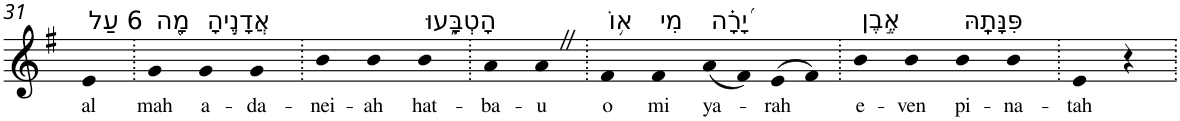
**kern	**text
*part1	*part1
*staff1	*staff1
*I"Piano	*
*I'Pno	*
!!LO:PB:g=z
*clefG2	*
*k[f#]	*
*G:	*
=31	=31
!LO:TX:a:t=6 עַל	!
!	!LO:LY:b
4e	al
=32.	=32.
!LO:TX:a:t=מָ֭ה	!
!	!LO:LY:b
4g	mah
!LO:TX:a:t=אֲדָנֶ֣יהָ	!
!	!LO:LY:b
4g	a-
!	!LO:LY:b
4g	-da-
=33.	=33.
!	!LO:LY:b
4b	-nei-
!	!LO:LY:b
4b	-ah
!LO:TX:a:t=הָטְבָּ֑עוּ	!
!	!LO:LY:b
4b	hat-
=34.	=34.
!	!LO:LY:b
4a	-ba-
!	!LO:LY:b
4aZ	-u
=35.	=35.
!LO:TX:a:t=א֥וֹ	!
!	!LO:LY:b
4f#	o
!LO:TX:a:t=מִי	!
!	!LO:LY:b
4f#	mi
!LO:TX:a:t=יָ֝רָ֗ה	!
!	!LO:LY:b
(8a	ya-
8f#)	.
!	!LO:LY:b
(>8e	-rah
8f#)	.
=36.	=36.
!LO:TX:a:t=אֶ֣בֶן	!
!	!LO:LY:b
4b	e-
!	!LO:LY:b
4b	-ven
!LO:TX:a:t=פִּנָּתָֽהּ	!
!	!LO:LY:b
4b	pi-
!	!LO:LY:b
4b	-na-
=37.	=37.
!	!LO:LY:b
4e	-tah
4r	.
=.	=.
*-	*-
